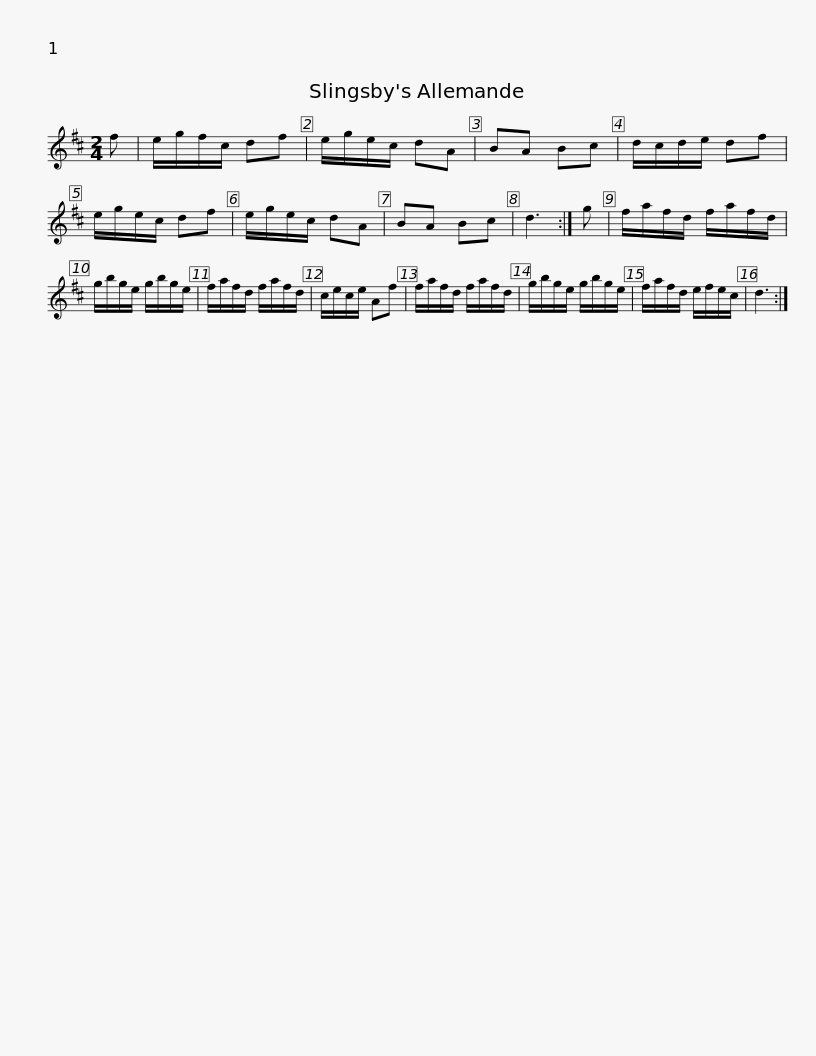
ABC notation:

X:1
L:1/8
M:2/4
I:linebreak $
K:D
V:1 treble
V:1
 f | e/g/f/c/ df | e/g/e/c/ dA | BA Bc | d/c/d/e/ df | %5
 e/g/e/c/ df | e/g/e/c/ dA | BA Bc | d3 :| g |$ %10
 f/a/f/d/ f/a/f/d/ | g/b/g/e/ g/b/g/e/ | f/a/f/d/ f/a/f/d/ | c/e/c/e/ Af | f/a/f/d/ f/a/f/d/ | %15
 g/b/g/e/ g/b/g/e/ |$ f/a/f/d/ e/f/e/c/ | d3 :| %18
